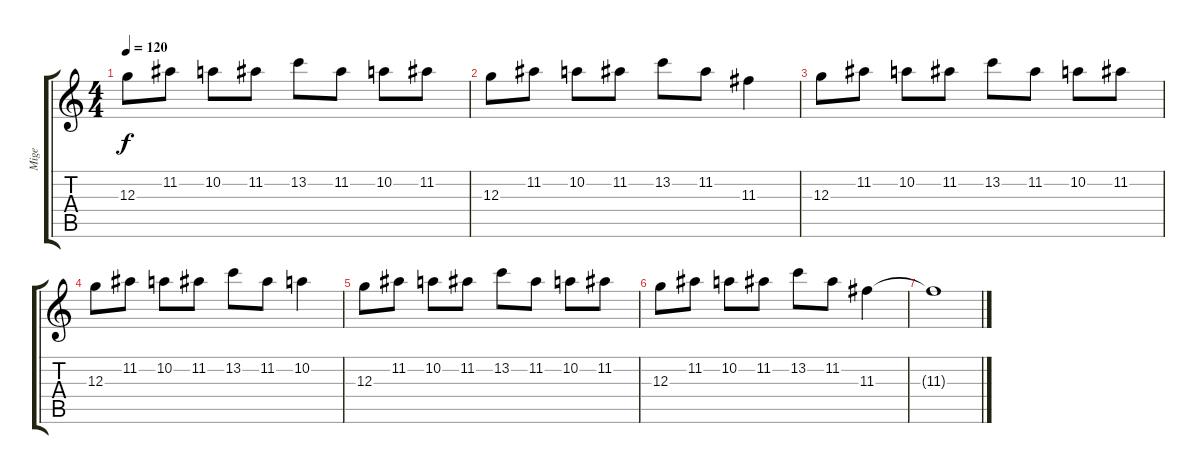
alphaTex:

\track ("Mige" "Mige") {instrument distortionguitar}
\staff {score tabs}
\tuning (E4 B3 G3 D3 A2 E2) {hide}
\ts (4 4)
\tempo 120
\clef g2
\ks c
12.3.8{dy f} 11.2.8 10.2.8 11.2.8 13.2.8 11.2.8 10.2.8 11.2.8 |
12.3.8 11.2.8 10.2.8 11.2.8 13.2.8 11.2.8 11.3.4 |
12.3.8 11.2.8 10.2.8 11.2.8 13.2.8 11.2.8 10.2.8 11.2.8 |
12.3.8 11.2.8 10.2.8 11.2.8 13.2.8 11.2.8 10.2.4 |
12.3.8 11.2.8 10.2.8 11.2.8 13.2.8 11.2.8 10.2.8 11.2.8 |
12.3.8 11.2.8 10.2.8 11.2.8 13.2.8 11.2.8 11.3.4 |
11.3{t}.1
